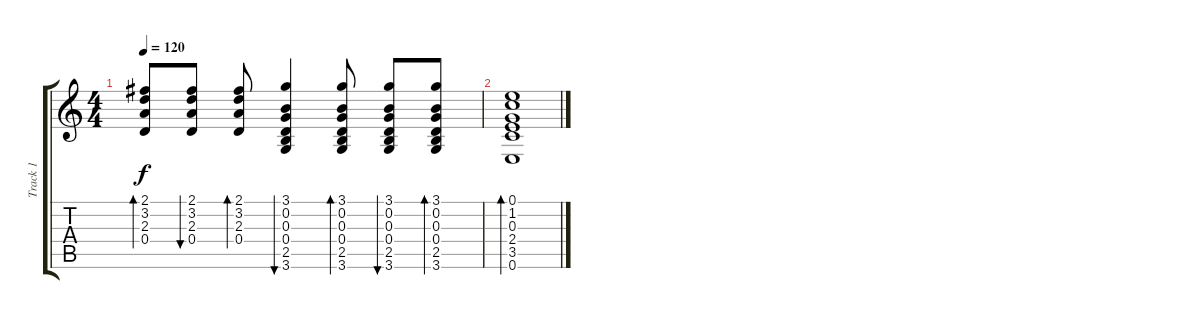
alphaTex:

\track ("Track 1" "Track 1") {instrument acousticguitarsteel}
\staff {score tabs}
\tuning (E4 B3 G3 D3 A2 E2) {hide}
\ts (4 4)
\tempo 120
\clef g2
\ks c
(2.1 3.2 2.3 0.4).8{bd 60 dy f} (2.1 3.2 2.3 0.4).8{bu 60} (2.1 3.2 2.3 0.4).8{bd 60} (3.1 0.2 0.3 0.4 2.5 3.6).4{bu 60} (3.1 0.2 0.3 0.4 2.5 3.6).8{bd 60} (3.1 0.2 0.3 0.4 2.5 3.6).8{bu 60} (3.1 0.2 0.3 0.4 2.5 3.6).8{bd 60} |
(0.1 1.2 0.3 2.4 3.5 0.6).1{bd 30}
